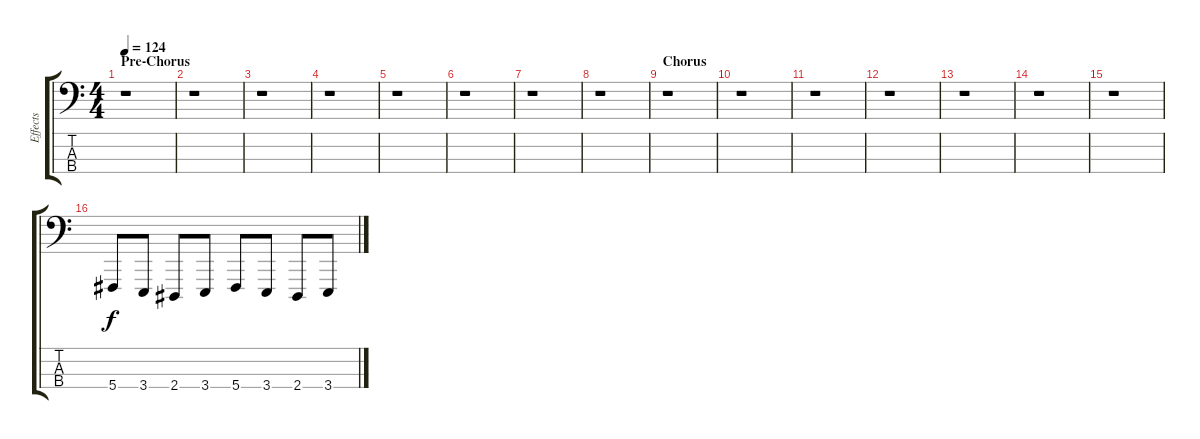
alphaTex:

\track ("Effects" "Effects") {instrument lead2sawtooth}
\staff {score tabs}
\tuning (Gb2 Db2 Ab1 Db1) {hide}
\ts (4 4)
\section ("" "Pre-Chorus")
\tempo 124
\clef f4
\ks c
r.1{dy fff} |
r.1 |
r.1 |
r.1 |
r.1 |
r.1 |
r.1 |
r.1 |
\section ("" "Chorus")
r.1 |
r.1 |
r.1 |
r.1 |
r.1 |
r.1 |
r.1 |
5.4.8{dy f} 3.4.8 2.4.8 3.4.8 5.4.8 3.4.8 2.4.8 3.4.8
